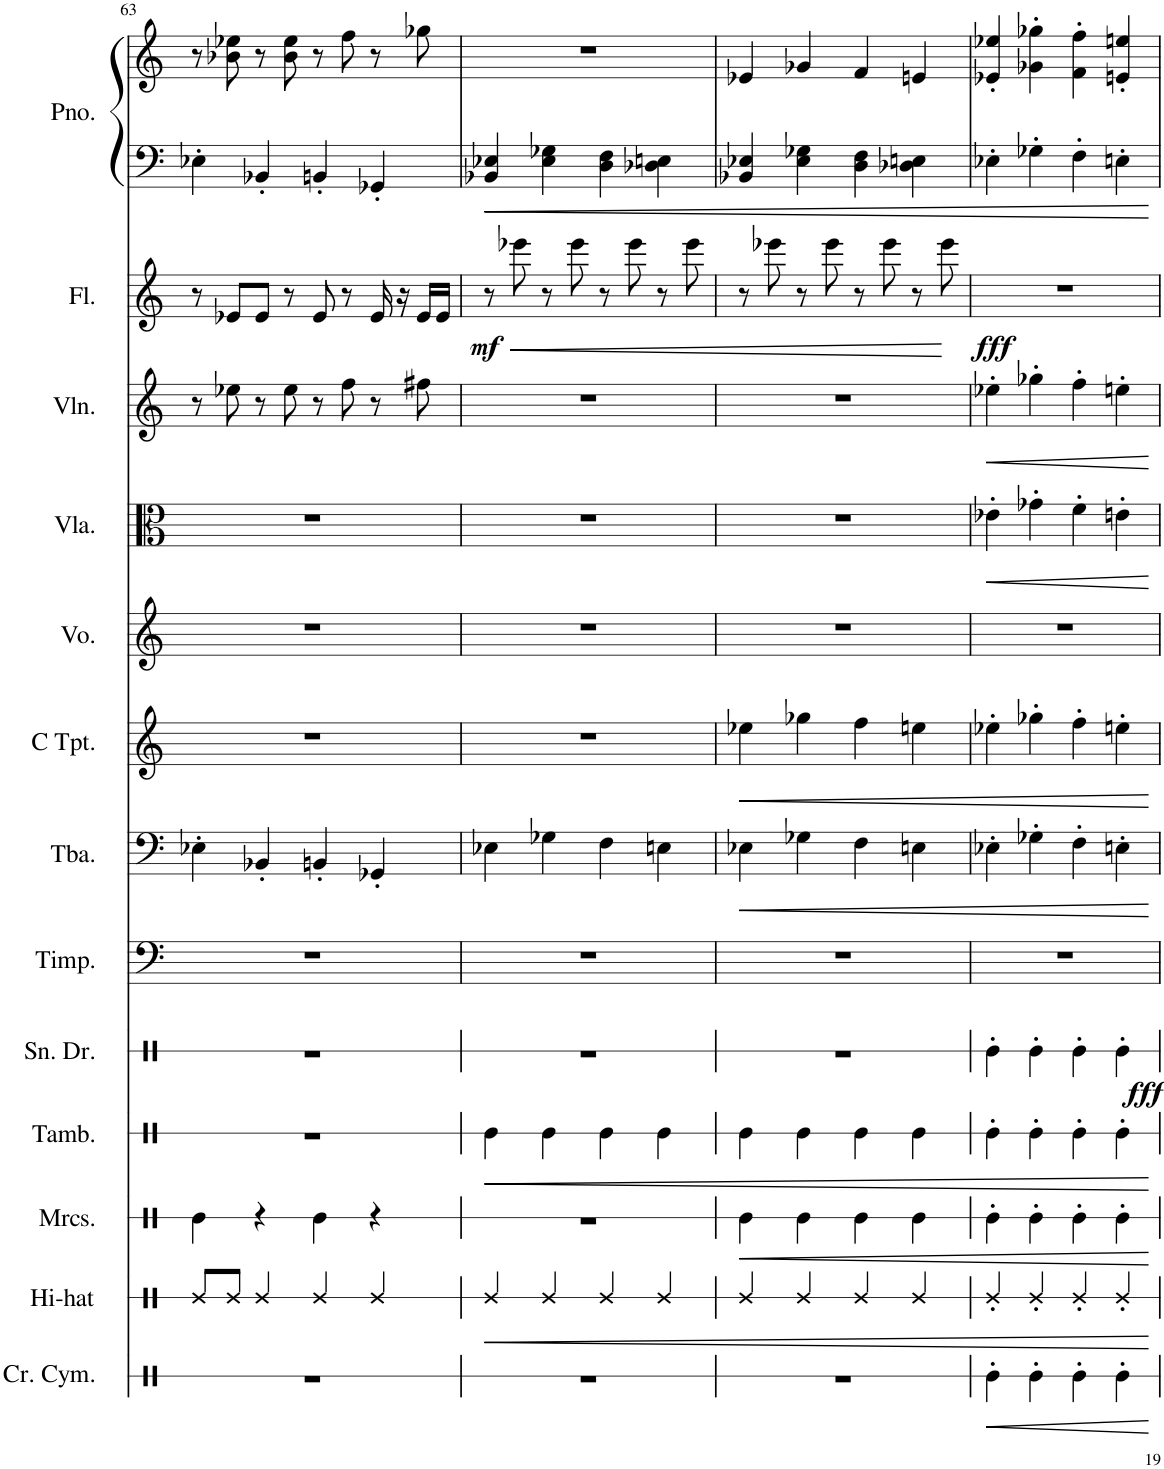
**kern	**dynam	**kern	**dynam	**kern	**dynam	**kern	**dynam	**kern	**dynam	**kern	**kern	**dynam	**kern	**dynam	**kern	**kern	**dynam	**kern	**dynam	**kern	**dynam	**kern	**kern
*part13	*part13	*part12	*part12	*part11	*part11	*part10	*part10	*part9	*part9	*part8	*part7	*part7	*part6	*part6	*part5	*part4	*part4	*part3	*part3	*part2	*part2	*part1	*part1
*staff14	*staff14	*staff13	*staff13	*staff12	*staff12	*staff11	*staff11	*staff10	*staff10	*staff9	*staff8	*staff8	*staff7	*staff7	*staff6	*staff5	*staff5	*staff4	*staff4	*staff3	*staff3	*staff2	*staff1
*I"Crash Cymbal	*	*I"Hi-hat	*	*I"Maracas	*	*I"Tambourine	*	*I"Snare Drum	*	*I"Timpani	*I"Tuba	*	*I"C Trumpet	*	*I"Voice	*I"Viola	*	*I"Violin	*	*I"Flute	*	*I"Piano	*
*I'Cr. Cym.	*	*I'Hi-hat	*	*I'Mrcs.	*	*I'Tamb.	*	*I'Sn. Dr.	*	*I'Timp.	*I'Tba.	*	*I'C Tpt.	*	*I'Vo.	*I'Vla.	*	*I'Vln.	*	*I'Fl.	*	*I'Pno.	*
!!LO:PB:g=z
*clefX	*	*clefX	*	*clefX	*	*clefX	*	*clefX	*	*clefF4	*clefF4	*	*clefG2	*	*clefG2	*clefC3	*	*clefG2	*	*clefG2	*	*clefF4	*clefG2
*k[]	*	*k[]	*	*k[]	*	*k[]	*	*k[]	*	*k[]	*k[]	*	*k[]	*	*k[]	*k[]	*	*k[]	*	*k[]	*	*k[]	*k[]
*M4/4	*	*M4/4	*	*M4/4	*	*M4/4	*	*M4/4	*	*M4/4	*M4/4	*	*M4/4	*	*M4/4	*M4/4	*	*M4/4	*	*M4/4	*	*M4/4	*M4/4
=63	=63	=63	=63	=63	=63	=63	=63	=63	=63	=63	=63	=63	=63	=63	=63	=63	=63	=63	=63	=63	=63	=63	=63
1r	.	8Re/L	.	4Re\	.	1r	.	1r	.	1r	4E-X'\	.	1r	.	1r	1r	.	8r	.	8r	.	4E-X'\	8r
.	.	8Re/J	.	.	.	.	.	.	.	.	.	.	.	.	.	.	.	8ee-X\	.	8e-X/L	.	.	8b-X\ 8ee-X\
.	.	4Re/	.	4r	.	.	.	.	.	.	4BB-X'/	.	.	.	.	.	.	8r	.	8e-/J	.	4BB-X'/	8r
.	.	.	.	.	.	.	.	.	.	.	.	.	.	.	.	.	.	8ee-\	.	8r	.	.	8b-\ 8ee-\
.	.	4Re/	.	4Re\	.	.	.	.	.	.	4BBn'/	.	.	.	.	.	.	8r	.	8e-/	.	4BBn'/	8r
.	.	.	.	.	.	.	.	.	.	.	.	.	.	.	.	.	.	8ff\	.	8r	.	.	8ff\
.	.	4Re/	.	4r	.	.	.	.	.	.	4GG-X'/	.	.	.	.	.	.	8r	.	16e-/	.	4GG-X'/	8r
.	.	.	.	.	.	.	.	.	.	.	.	.	.	.	.	.	.	.	.	16r	.	.	.
.	.	.	.	.	.	.	.	.	.	.	.	.	.	.	.	.	.	8ff#X\	.	16e-/LL	.	.	8gg-X\
.	.	.	.	.	.	.	.	.	.	.	.	.	.	.	.	.	.	.	.	16e-/JJ	.	.	.
=64	=64	=64	=64	=64	=64	=64	=64	=64	=64	=64	=64	=64	=64	=64	=64	=64	=64	=64	=64	=64	=64	=64	=64
!	!	!	!LO:HP:b	!	!	!	!LO:HP:b	!	!	!	!	!	!	!	!	!	!	!	!	!	!LO:HP:b	!	!
!	!	!	!	!	!	!	!	!	!	!	!	!	!	!	!	!	!	!	!	!	!LO:DY:n=1:b	!	!
1r	.	4Re/	<	1r	.	4Re\	<	1r	.	1r	4E-X\	.	1r	.	1r	1r	.	1r	.	8r	< mf	4BB-X/ 4E-X/	1r
.	.	.	.	.	.	.	.	.	.	.	.	.	.	.	.	.	.	.	.	8eee-X\	.	.	.
.	.	4Re/	.	.	.	4Re\	.	.	.	.	4G-X\	.	.	.	.	.	.	.	.	8r	.	4E-\ 4G-X\	.
.	.	.	.	.	.	.	.	.	.	.	.	.	.	.	.	.	.	.	.	8eee-\	.	.	.
.	.	4Re/	.	.	.	4Re\	.	.	.	.	4F\	.	.	.	.	.	.	.	.	8r	.	4D\ 4F\	.
.	.	.	.	.	.	.	.	.	.	.	.	.	.	.	.	.	.	.	.	8eee-\	.	.	.
.	.	4Re/	.	.	.	4Re\	.	.	.	.	4En\	.	.	.	.	.	.	.	.	8r	.	4D-X\ 4En\	.
.	.	.	.	.	.	.	.	.	.	.	.	.	.	.	.	.	.	.	.	8eee-\	.	.	.
=65	=65	=65	=65	=65	=65	=65	=65	=65	=65	=65	=65	=65	=65	=65	=65	=65	=65	=65	=65	=65	=65	=65	=65
!	!	!	!	!	!LO:HP:b	!	!	!	!	!	!	!LO:HP:b	!	!LO:HP:b	!	!	!	!	!	!	!	!	!
1r	.	4Re/	.	4Re\	<	4Re\	.	1r	.	1r	4E-X\	<	4ee-X\	<	1r	1r	.	1r	.	8r	.	4BB-X/ 4E-X/	4e-X/
.	.	.	.	.	.	.	.	.	.	.	.	.	.	.	.	.	.	.	.	8eee-X\	.	.	.
.	.	4Re/	.	4Re\	.	4Re\	.	.	.	.	4G-X\	.	4gg-X\	.	.	.	.	.	.	8r	.	4E-\ 4G-X\	4g-X/
.	.	.	.	.	.	.	.	.	.	.	.	.	.	.	.	.	.	.	.	8eee-\	.	.	.
.	.	4Re/	.	4Re\	.	4Re\	.	.	.	.	4F\	.	4ff\	.	.	.	.	.	.	8r	.	4D\ 4F\	4f/
.	.	.	.	.	.	.	.	.	.	.	.	.	.	.	.	.	.	.	.	8eee-\	.	.	.
.	.	4Re/	.	4Re\	.	4Re\	.	.	.	.	4En\	.	4een\	.	.	.	.	.	.	8r	.	4D-X\ 4En\	4en/
.	.	.	.	.	.	.	.	.	.	.	.	.	.	.	.	.	.	.	.	8eee-\	.	.	.
.	.	.	.	.	.	.	.	.	.	.	.	.	.	.	.	.	.	.	.	.	[	.	.
=66	=66	=66	=66	=66	=66	=66	=66	=66	=66	=66	=66	=66	=66	=66	=66	=66	=66	=66	=66	=66	=66	=66	=66
!	!LO:HP:b	!	!	!	!	!	!	!	!	!	!	!	!	!	!	!	!LO:HP:b	!	!LO:HP:b	!	!LO:DY:b	!	!
4Re'\	<	4Re'/	.	4Re'\	.	4Re'\	.	4Re'\	.	1r	4E-X'\	.	4ee-X'\	.	1r	4e-X'\	<	4ee-X'\	<	1r	fff	4E-X'\	4e-X/' 4ee-X/'
4Re'\	.	4Re'/	.	4Re'\	.	4Re'\	.	4Re'\	.	.	4G-X'\	.	4gg-X'\	.	.	4g-X'\	.	4gg-X'\	.	.	.	4G-X'\	4g-X\' 4gg-X\'
4Re'\	.	4Re'/	.	4Re'\	.	4Re'\	.	4Re'\	.	.	4F'\	.	4ff'\	.	.	4f'\	.	4ff'\	.	.	.	4F'\	4f\' 4ff\'
!	!	!	!	!	!	!	!	!	!LO:DY:b	!	!	!	!	!	!	!	!	!	!	!	!	!	!
4Re'\	.	4Re'/	.	4Re'\	.	4Re'\	.	4Re'\	fff	.	4En'\	.	4een'\	.	.	4en'\	.	4een'\	.	.	.	4En'\	4en/' 4een/'
.	[	.	[	.	[	.	[	.	.	.	.	[	.	[	.	.	[	.	[	.	.	.	.
=	=	=	=	=	=	=	=	=	=	=	=	=	=	=	=	=	=	=	=	=	=	=	=
*-	*-	*-	*-	*-	*-	*-	*-	*-	*-	*-	*-	*-	*-	*-	*-	*-	*-	*-	*-	*-	*-	*-	*-
